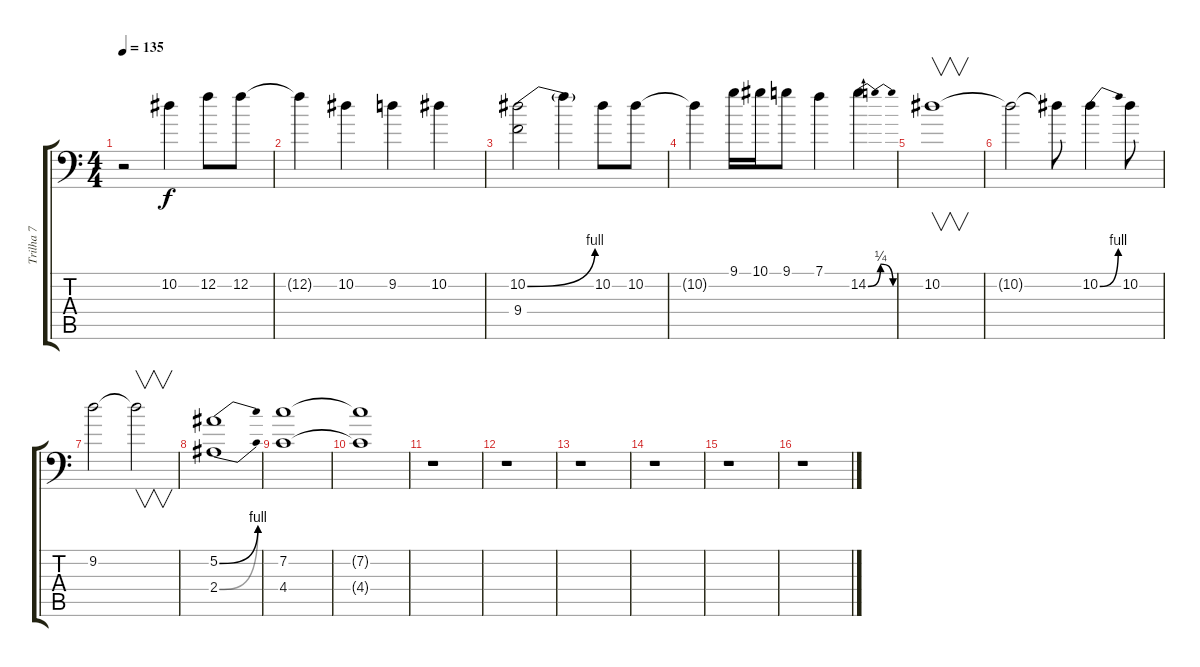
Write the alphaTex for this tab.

\track ("Trilha 7" "Trilha 7") {instrument overdrivenguitar}
\staff {score tabs}
\tuning (Bb3 F3 Db3 Ab2 Eb2 Bb1) {hide}
\ts (4 4)
\tempo 135
\clef f4
\ks c
r.2{dy f} 10.2.4 12.2.8 12.2.8 |
12.2{t}.4 10.2.4 9.2.4 10.2.4 |
(10.2{be (bend 0 0 60 4)} 9.4).2 10.2{t}.4 10.2.8 10.2.8 |
10.2{t}.4 9.1.16 10.1.16 9.1.8 7.1.4 14.2{be (bendrelease 0 0 15 1 55 1 60 0)}.4 |
10.2.1{v} |
10.2{t}.2 10.2{t}.8 10.2{be (bend 0 0 60 4)}.4 10.2.8 |
9.2.2 9.2{t}.2{v} |
(5.2{be (bend 0 0 60 4)} 2.4{be (bend 0 0 60 4)}).1 |
(7.2 4.4).1 |
(7.2{t} 4.4{t}).1 |
r.1 |
r.1 |
r.1 |
r.1 |
r.1 |
r.1
